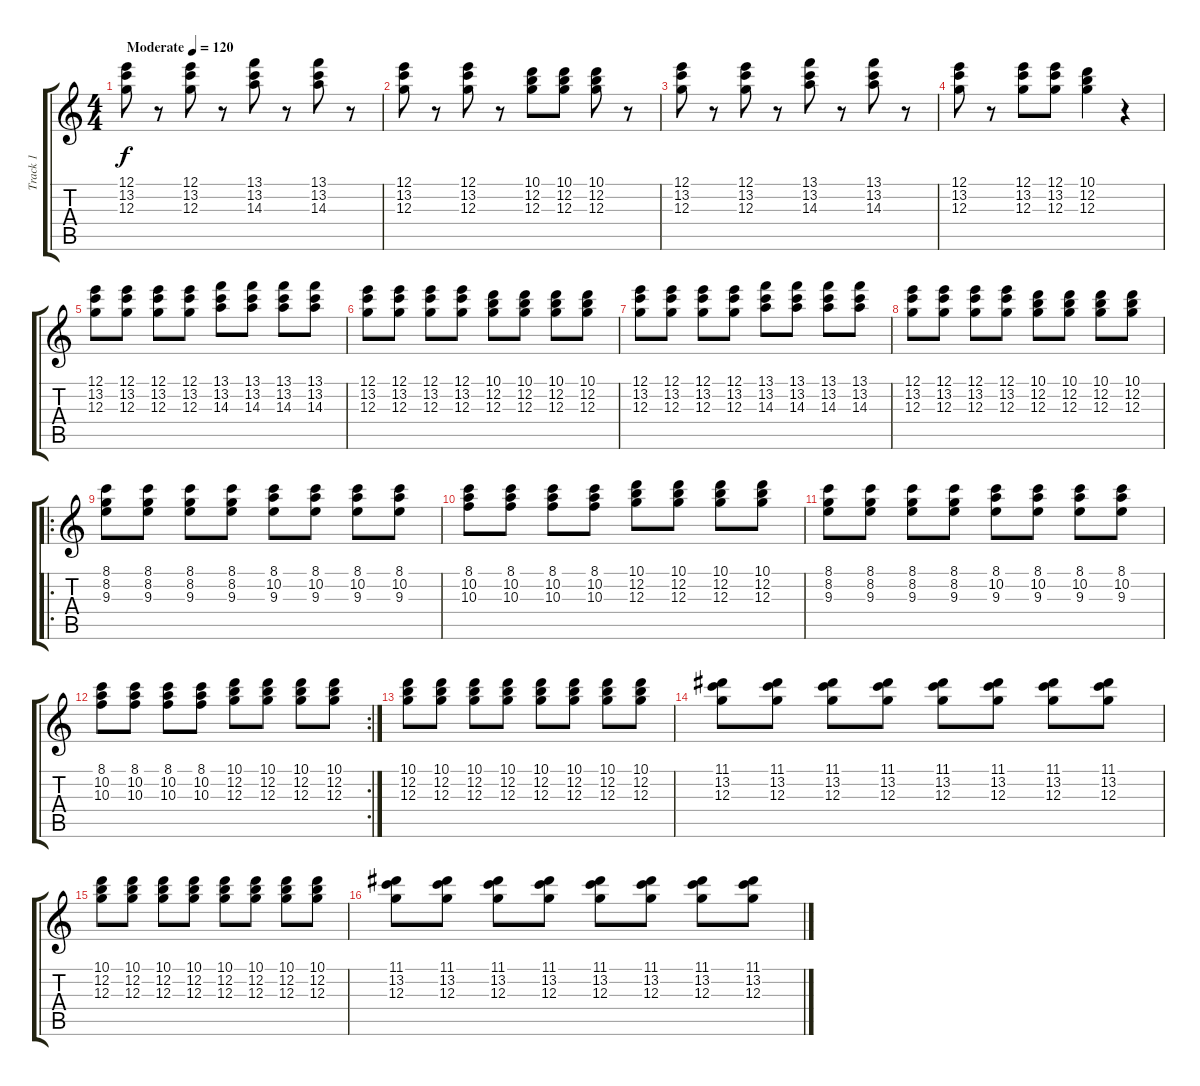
\track ("Track 1" "Track 1") {instrument acousticguitarsteel}
\staff {score tabs}
\tuning (E4 B3 G3 D3 A2 E2) {hide}
\ts (4 4)
\tempo (120 "Moderate")
\clef g2
\ks c
(12.1 13.2 12.3).8{dy f instrument acousticguitarsteel} r.8 (12.1 13.2 12.3).8 r.8 (13.1 13.2 14.3).8 r.8 (13.1 13.2 14.3).8 r.8 |
(12.1 13.2 12.3).8 r.8 (12.1 13.2 12.3).8 r.8 (10.1 12.2 12.3).8 (10.1 12.2 12.3).8 (10.1 12.2 12.3).8 r.8 |
(12.1 13.2 12.3).8 r.8 (12.1 13.2 12.3).8 r.8 (13.1 13.2 14.3).8 r.8 (13.1 13.2 14.3).8 r.8 |
(12.1 13.2 12.3).8 r.8 (12.1 13.2 12.3).8 (12.1 13.2 12.3).8 (10.1 12.2 12.3).4 r.4 |
(12.1 13.2 12.3).8 (12.1 13.2 12.3).8 (12.1 13.2 12.3).8 (12.1 13.2 12.3).8 (13.1 13.2 14.3).8 (13.1 13.2 14.3).8 (13.1 13.2 14.3).8 (13.1 13.2 14.3).8 |
(12.1 13.2 12.3).8 (12.1 13.2 12.3).8 (12.1 13.2 12.3).8 (12.1 13.2 12.3).8 (10.1 12.2 12.3).8 (10.1 12.2 12.3).8 (10.1 12.2 12.3).8 (10.1 12.2 12.3).8 |
(12.1 13.2 12.3).8 (12.1 13.2 12.3).8 (12.1 13.2 12.3).8 (12.1 13.2 12.3).8 (13.1 13.2 14.3).8 (13.1 13.2 14.3).8 (13.1 13.2 14.3).8 (13.1 13.2 14.3).8 |
(12.1 13.2 12.3).8 (12.1 13.2 12.3).8 (12.1 13.2 12.3).8 (12.1 13.2 12.3).8 (10.1 12.2 12.3).8 (10.1 12.2 12.3).8 (10.1 12.2 12.3).8 (10.1 12.2 12.3).8 |
\ro
(8.1 8.2 9.3).8 (8.1 8.2 9.3).8 (8.1 8.2 9.3).8 (8.1 8.2 9.3).8 (8.1 10.2 9.3).8 (8.1 10.2 9.3).8 (8.1 10.2 9.3).8 (8.1 10.2 9.3).8 |
(8.1 10.2 10.3).8 (8.1 10.2 10.3).8 (8.1 10.2 10.3).8 (8.1 10.2 10.3).8 (10.1 12.2 12.3).8 (10.1 12.2 12.3).8 (10.1 12.2 12.3).8 (10.1 12.2 12.3).8 |
(8.1 8.2 9.3).8 (8.1 8.2 9.3).8 (8.1 8.2 9.3).8 (8.1 8.2 9.3).8 (8.1 10.2 9.3).8 (8.1 10.2 9.3).8 (8.1 10.2 9.3).8 (8.1 10.2 9.3).8 |
\rc 2
(8.1 10.2 10.3).8 (8.1 10.2 10.3).8 (8.1 10.2 10.3).8 (8.1 10.2 10.3).8 (10.1 12.2 12.3).8 (10.1 12.2 12.3).8 (10.1 12.2 12.3).8 (10.1 12.2 12.3).8 |
(10.1 12.2 12.3).8 (10.1 12.2 12.3).8 (10.1 12.2 12.3).8 (10.1 12.2 12.3).8 (10.1 12.2 12.3).8 (10.1 12.2 12.3).8 (10.1 12.2 12.3).8 (10.1 12.2 12.3).8 |
(11.1 13.2 12.3).8 (11.1 13.2 12.3).8 (11.1 13.2 12.3).8 (11.1 13.2 12.3).8 (11.1 13.2 12.3).8 (11.1 13.2 12.3).8 (11.1 13.2 12.3).8 (11.1 13.2 12.3).8 |
(10.1 12.2 12.3).8 (10.1 12.2 12.3).8 (10.1 12.2 12.3).8 (10.1 12.2 12.3).8 (10.1 12.2 12.3).8 (10.1 12.2 12.3).8 (10.1 12.2 12.3).8 (10.1 12.2 12.3).8 |
(11.1 13.2 12.3).8 (11.1 13.2 12.3).8 (11.1 13.2 12.3).8 (11.1 13.2 12.3).8 (11.1 13.2 12.3).8 (11.1 13.2 12.3).8 (11.1 13.2 12.3).8 (11.1 13.2 12.3).8
